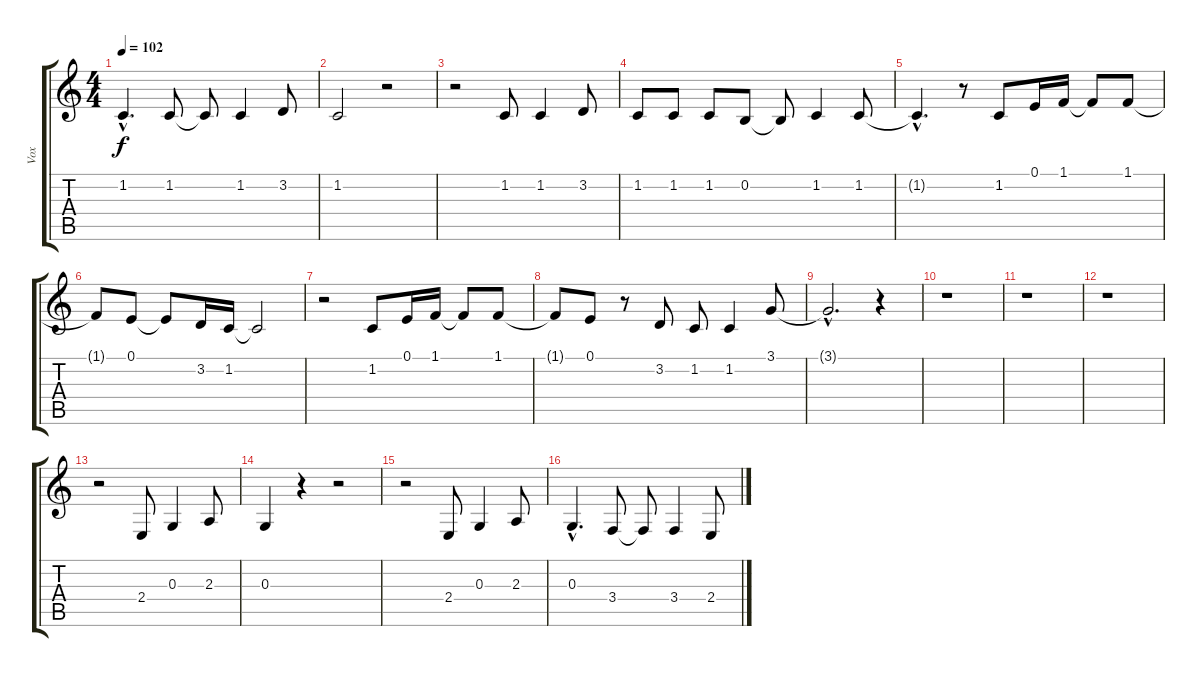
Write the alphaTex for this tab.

\track ("Vox" "Vox") {instrument synthvoice}
\staff {score tabs}
\tuning (E4 B3 G3 D3 A2 E2) {hide}
\ts (4 4)
\tempo 102
\clef g2
\ks c
1.2{hac t}.4{d dy f} 1.2.8 1.2{t}.8 1.2.4 3.2.8 |
1.2.2 r.2 |
r.2 1.2.8 1.2.4 3.2.8 |
1.2.8 1.2.8 1.2.8 0.2.8 0.2{t}.8 1.2.4 1.2.8 |
1.2{hac t}.4{d} r.8 1.2.8 0.1.16 1.1.16 1.1{t}.8 1.1.8 |
1.1{t}.8 0.1.8 0.1{t}.8 3.2.16 1.2.16 1.2{t}.2 |
r.2 1.2.8 0.1.16 1.1.16 1.1{t}.8 1.1.8 |
1.1{t}.8 0.1.8 r.8 3.2.8 1.2.8 1.2.4 3.1.8 |
3.1{hac t}.2{d} r.4 |
r.1 |
r.1 |
r.1 |
r.2 2.4.8 0.3.4 2.3.8 |
0.3.4 r.4 r.2 |
r.2 2.4.8 0.3.4 2.3.8 |
0.3{hac}.4{d} 3.4.8 3.4{t}.8 3.4.4 2.4.8
